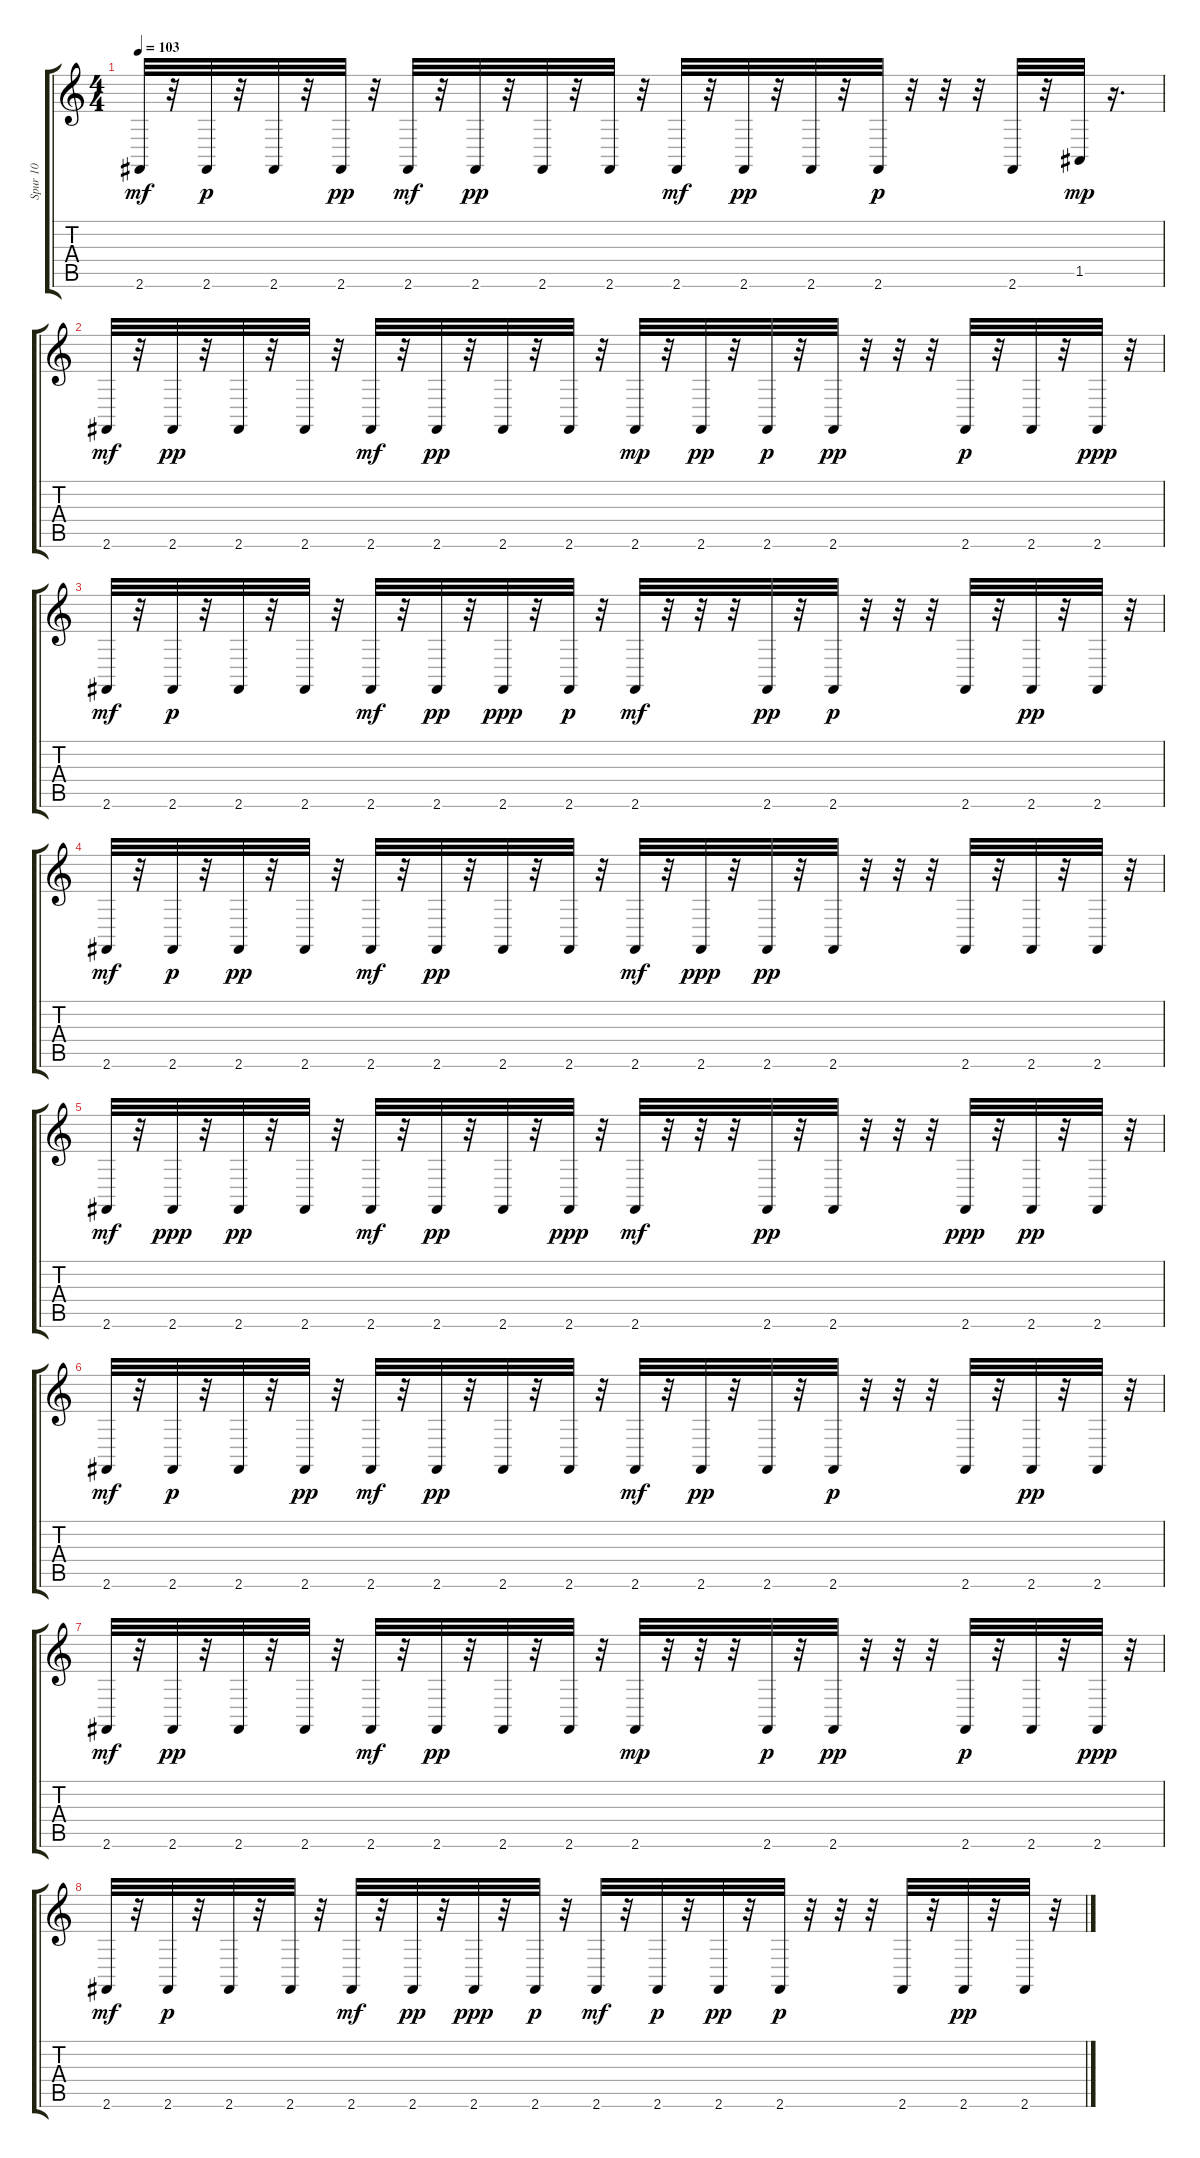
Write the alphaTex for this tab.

\track ("Spur 10" "Spur 10") {instrument electricpiano2}
\staff {score tabs}
\tuning (E4 B3 G3 D3 A2 E2) {hide}
\ts (4 4)
\tempo 103
\clef g2
\ks c
2.6.32{dy mf} r.32 2.6.32{dy p} r.32 2.6.32 r.32 2.6.32{dy pp} r.32 2.6.32{dy mf} r.32 2.6.32{dy pp} r.32 2.6.32 r.32 2.6.32 r.32 2.6.32{dy mf} r.32 2.6.32{dy pp} r.32 2.6.32 r.32 2.6.32{dy p} r.32 r.32 r.32 2.6.32 r.32 1.5.32{dy mp} r.16{d} |
2.6.32{dy mf} r.32 2.6.32{dy pp} r.32 2.6.32 r.32 2.6.32 r.32 2.6.32{dy mf} r.32 2.6.32{dy pp} r.32 2.6.32 r.32 2.6.32 r.32 2.6.32{dy mp} r.32 2.6.32{dy pp} r.32 2.6.32{dy p} r.32 2.6.32{dy pp} r.32 r.32 r.32 2.6.32{dy p} r.32 2.6.32 r.32 2.6.32{dy ppp} r.32 |
2.6.32{dy mf} r.32 2.6.32{dy p} r.32 2.6.32 r.32 2.6.32 r.32 2.6.32{dy mf} r.32 2.6.32{dy pp} r.32 2.6.32{dy ppp} r.32 2.6.32{dy p} r.32 2.6.32{dy mf} r.32 r.32 r.32 2.6.32{dy pp} r.32 2.6.32{dy p} r.32 r.32 r.32 2.6.32 r.32 2.6.32{dy pp} r.32 2.6.32 r.32 |
2.6.32{dy mf} r.32 2.6.32{dy p} r.32 2.6.32{dy pp} r.32 2.6.32 r.32 2.6.32{dy mf} r.32 2.6.32{dy pp} r.32 2.6.32 r.32 2.6.32 r.32 2.6.32{dy mf} r.32 2.6.32{dy ppp} r.32 2.6.32{dy pp} r.32 2.6.32 r.32 r.32 r.32 2.6.32 r.32 2.6.32 r.32 2.6.32 r.32 |
2.6.32{dy mf} r.32 2.6.32{dy ppp} r.32 2.6.32{dy pp} r.32 2.6.32 r.32 2.6.32{dy mf} r.32 2.6.32{dy pp} r.32 2.6.32 r.32 2.6.32{dy ppp} r.32 2.6.32{dy mf} r.32 r.32 r.32 2.6.32{dy pp} r.32 2.6.32 r.32 r.32 r.32 2.6.32{dy ppp} r.32 2.6.32{dy pp} r.32 2.6.32 r.32 |
2.6.32{dy mf} r.32 2.6.32{dy p} r.32 2.6.32 r.32 2.6.32{dy pp} r.32 2.6.32{dy mf} r.32 2.6.32{dy pp} r.32 2.6.32 r.32 2.6.32 r.32 2.6.32{dy mf} r.32 2.6.32{dy pp} r.32 2.6.32 r.32 2.6.32{dy p} r.32 r.32 r.32 2.6.32 r.32 2.6.32{dy pp} r.32 2.6.32 r.32 |
2.6.32{dy mf} r.32 2.6.32{dy pp} r.32 2.6.32 r.32 2.6.32 r.32 2.6.32{dy mf} r.32 2.6.32{dy pp} r.32 2.6.32 r.32 2.6.32 r.32 2.6.32{dy mp} r.32 r.32 r.32 2.6.32{dy p} r.32 2.6.32{dy pp} r.32 r.32 r.32 2.6.32{dy p} r.32 2.6.32 r.32 2.6.32{dy ppp} r.32 |
2.6.32{dy mf} r.32 2.6.32{dy p} r.32 2.6.32 r.32 2.6.32 r.32 2.6.32{dy mf} r.32 2.6.32{dy pp} r.32 2.6.32{dy ppp} r.32 2.6.32{dy p} r.32 2.6.32{dy mf} r.32 2.6.32{dy p} r.32 2.6.32{dy pp} r.32 2.6.32{dy p} r.32 r.32 r.32 2.6.32 r.32 2.6.32{dy pp} r.32 2.6.32 r.32
